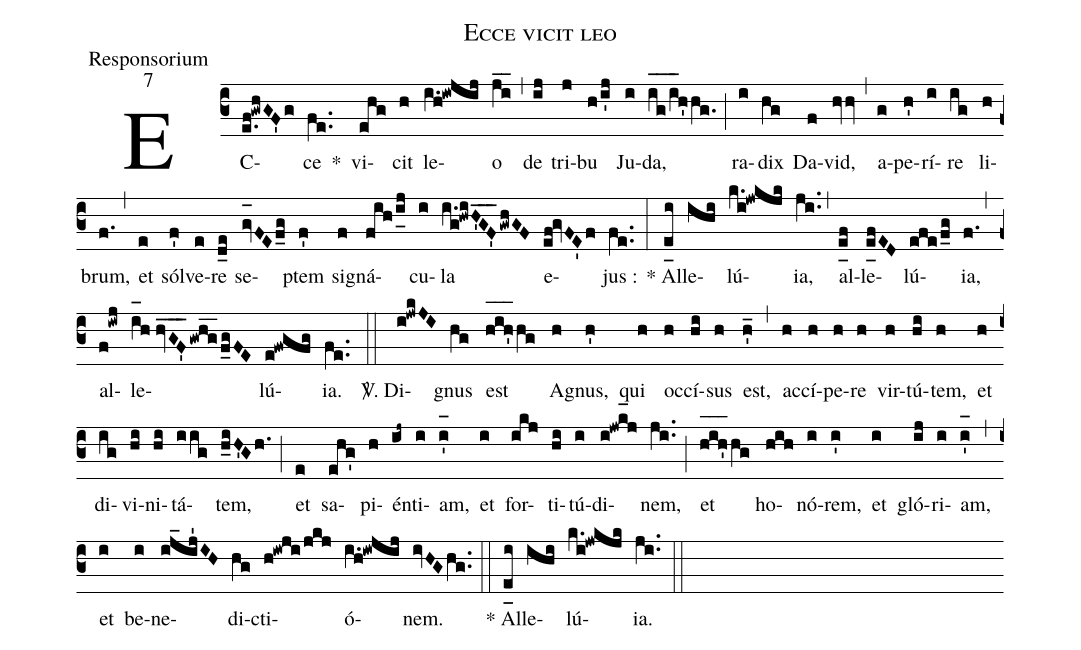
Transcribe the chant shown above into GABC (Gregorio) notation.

name:Ecce vicit leo;
office-part:Responsorium;
mode:7;
%%
(c3) EC(e.f!gwhGF'g)ce(fe..) *() vi(ehg)cit(h) le(i.h!iwjij)o(ji__) (,) de(ij) tri(j)bu(h/i'j) Ju(i)da,(i_[oh:h]g_[oh:h]/i_[oh:h]h'hg.) (;) ra(i)dix(hg) Da(f)vid,(hvv) (,) a(g)pe(h')rí(i)re(ig) li(h)brum,(f.) (,) et(e) sól(f')ve(e)re(d_e) se(gv_[oh:h]FEf_g)ptem(f') si(f)gná(fih/i_[uh:l]j)cu(i)la(i.g!hwiH'GF'___gwhGF) e(ef!gvFE'f)jus :(fe..) (:) * Al(e_[uh:l]i)le(ihi)lú(k.i!jwkjk){ia},(ji..) (,) al(e_[uh:l]f)le(e_[uh:l]fED)lú(efe/f_g){ia},(f.) (,) al(f!iwj)le(i_[oh:h]h//hv_G_F'_gwh_g_f_gFE)lú(e!fwgfg){ia}. (fe..) (::)
<sp>V/</sp>. Di(i!jwkJI)gnus(hg) est(h_[oh:h]i_[oh:h]h'_[oh:h]hg) A(h)gnus,(h') qui(h) oc(h)cí(hi)sus(h) est,(h'_) (,) ac(h)cí(h)pe(h)re(h) vir(h)tú(hi)tem,(h) et(h) di(ig)vi(hi)ni(hi)tá(iig)tem,(h_iH'Gh.) (;) et(e) sa(ehg')pi(h)én(ij~)ti(i)am,(i'_[oh:h]) et(i) for(ikj)ti(hi)tú(i)di(i!jwk_[hl:1]j)nem,(ji..) (;) et(h_[oh:h]i_[oh:h]h'_[oh:h]hg) ho(hih)nó(i)rem,(i') et(i) gló(ij)ri(i)am,(i'_[oh:h]) (,) et(i) be(i)ne(ij_ij'IH)di(hg)cti(h!iwji/jkj)ó(i.h!iwjij)nem.(ivHGhg..) (::) * Al(e_[uh:l]i)le(ihi)lú(k.i!jwkjk){ia}.(ji..) (::)
